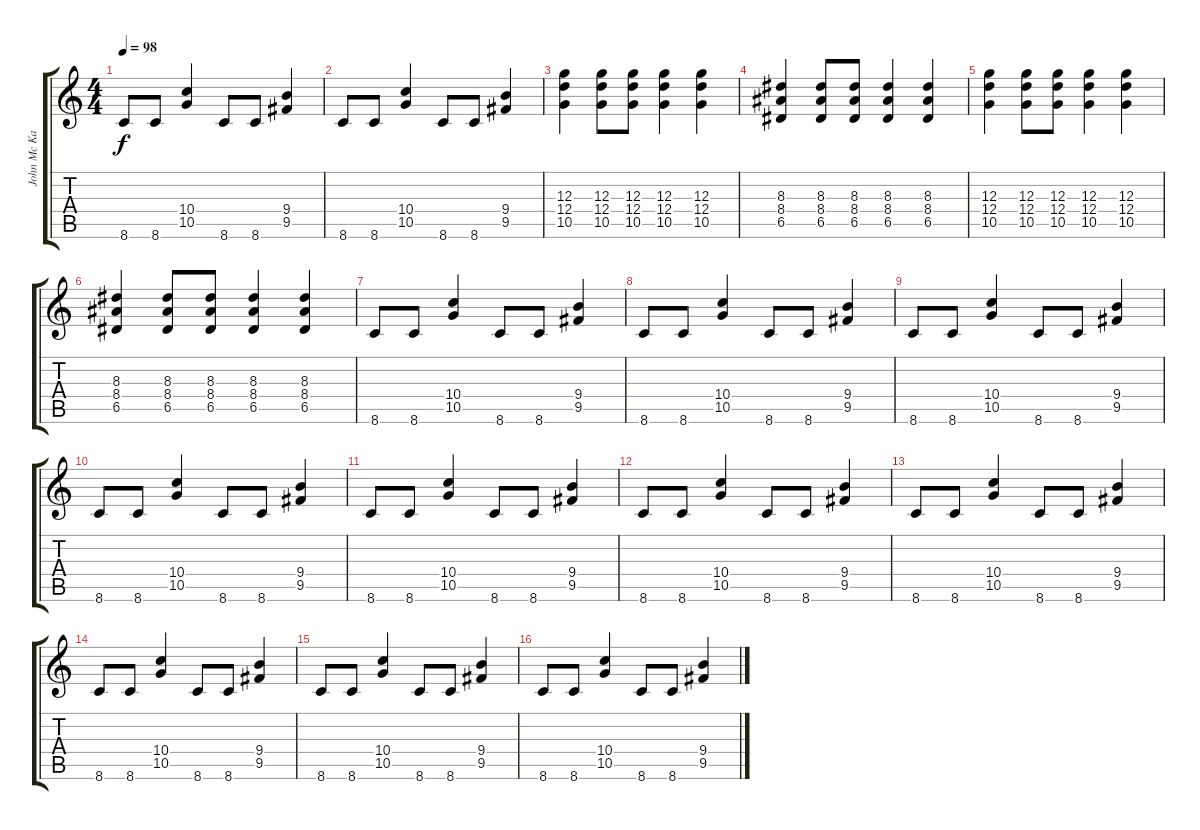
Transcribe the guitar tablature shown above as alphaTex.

\track ("John Mc Kay" "John Mc Ka") {instrument distortionguitar}
\staff {score tabs}
\tuning (E4 B3 G3 D3 A2 E2) {hide}
\ts (4 4)
\tempo 98
\clef g2
\ks c
8.6.8{dy f} 8.6.8 (10.4 10.5).4 8.6.8 8.6.8 (9.4 9.5).4 |
8.6.8 8.6.8 (10.4 10.5).4 8.6.8 8.6.8 (9.4 9.5).4 |
(12.3 12.4 10.5).4 (12.3 12.4 10.5).8 (12.3 12.4 10.5).8 (12.3 12.4 10.5).4 (12.3 12.4 10.5).4 |
(8.3 8.4 6.5).4 (8.3 8.4 6.5).8 (8.3 8.4 6.5).8 (8.3 8.4 6.5).4 (8.3 8.4 6.5).4 |
(12.3 12.4 10.5).4 (12.3 12.4 10.5).8 (12.3 12.4 10.5).8 (12.3 12.4 10.5).4 (12.3 12.4 10.5).4 |
(8.3 8.4 6.5).4 (8.3 8.4 6.5).8 (8.3 8.4 6.5).8 (8.3 8.4 6.5).4 (8.3 8.4 6.5).4 |
8.6.8 8.6.8 (10.4 10.5).4 8.6.8 8.6.8 (9.4 9.5).4 |
8.6.8 8.6.8 (10.4 10.5).4 8.6.8 8.6.8 (9.4 9.5).4 |
8.6.8 8.6.8 (10.4 10.5).4 8.6.8 8.6.8 (9.4 9.5).4 |
8.6.8 8.6.8 (10.4 10.5).4 8.6.8 8.6.8 (9.4 9.5).4 |
8.6.8 8.6.8 (10.4 10.5).4 8.6.8 8.6.8 (9.4 9.5).4 |
8.6.8 8.6.8 (10.4 10.5).4 8.6.8 8.6.8 (9.4 9.5).4 |
8.6.8 8.6.8 (10.4 10.5).4 8.6.8 8.6.8 (9.4 9.5).4 |
8.6.8 8.6.8 (10.4 10.5).4 8.6.8 8.6.8 (9.4 9.5).4 |
8.6.8 8.6.8 (10.4 10.5).4 8.6.8 8.6.8 (9.4 9.5).4 |
8.6.8 8.6.8 (10.4 10.5).4 8.6.8 8.6.8 (9.4 9.5).4
